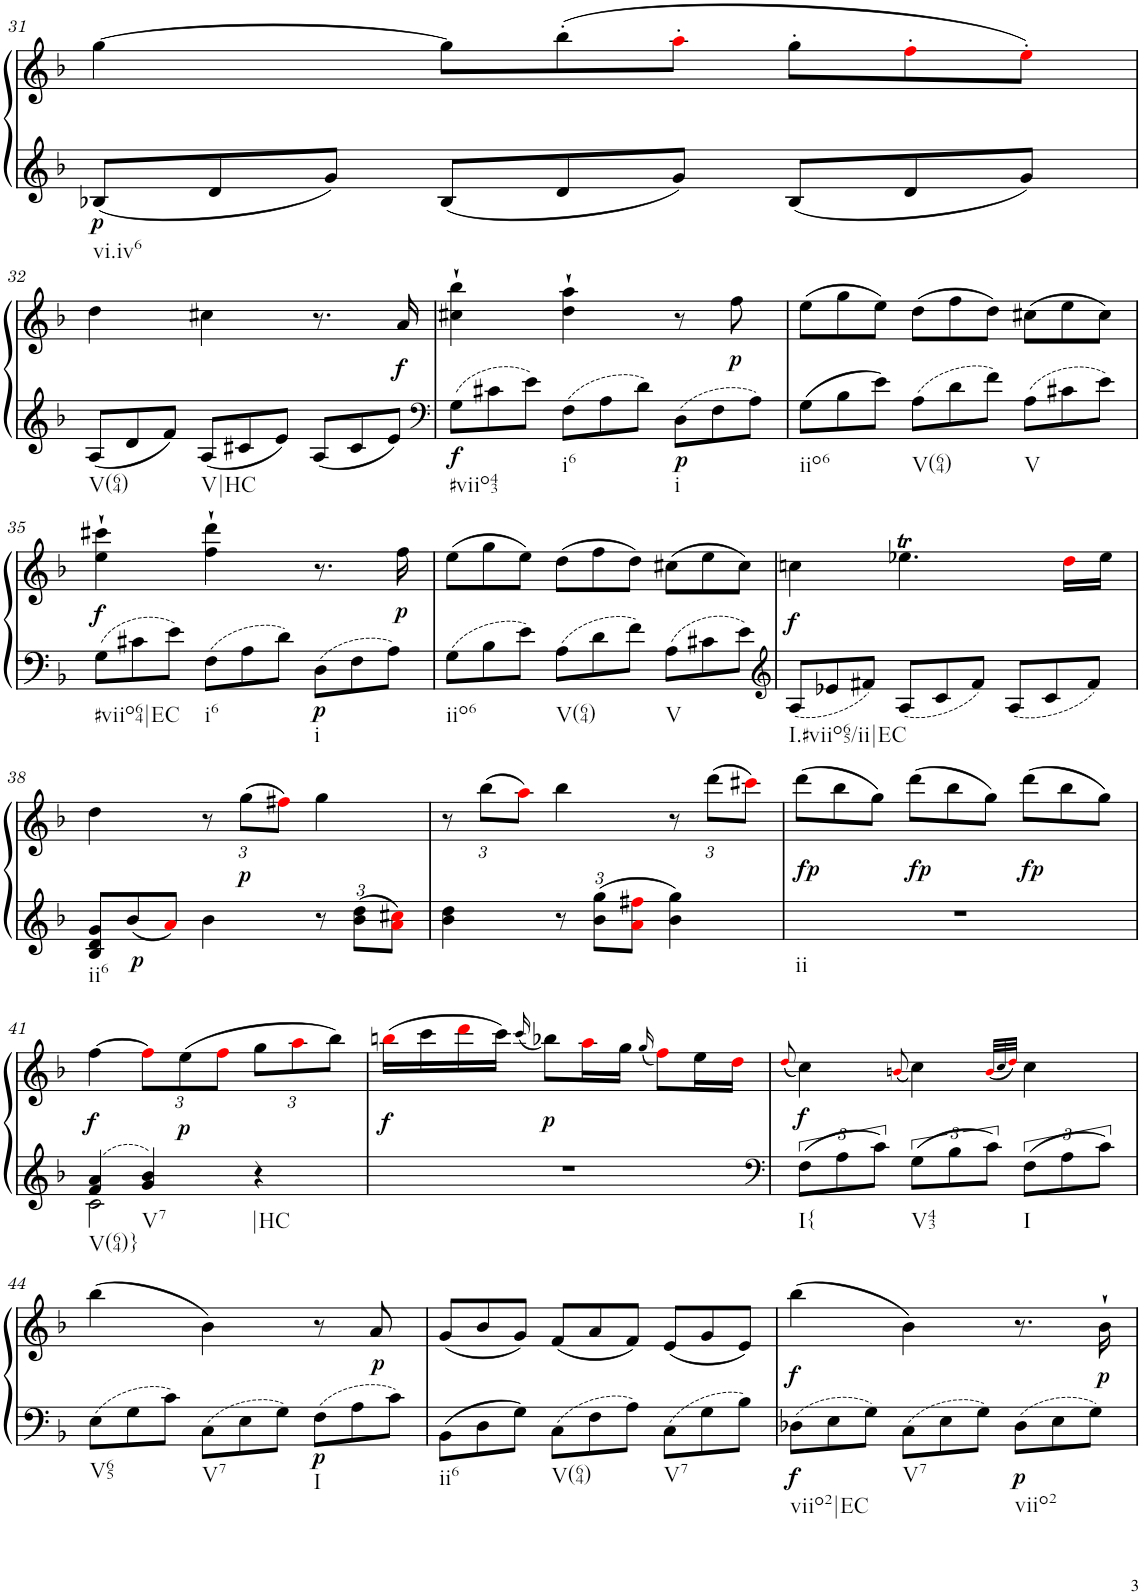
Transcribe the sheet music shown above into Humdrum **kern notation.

**kern	**kern	**dynam
*part1	*part1	*part1
*staff2	*staff1	*staff1/2
*I"Klavier linke Hand	*	*
!!LO:PB:g=z
*clefG2	*clefG2	*
*k[b-]	*k[b-]	*
*M3/4	*M3/4	*
*Xbrackettup	*	*
=31	=31	=31
!LO:TX:b:t=vi.iv6	!	!
!	!	!LO:DY:b=2
12B-X/L	[4gg\	p
12d/	.	.
12g/J	.	.
12B-/L	12gg\L]	.
12d/	(12bb-'\	.
12g/J	12aa'i\J	.
*	*Xbrackettup	*
12B-/L	12gg'\L	.
12d/	12ff'i\	.
12g/J	12ee'i\J)	.
!!LO:LB:g=z
=32	=32	=32
!LO:TX:b:t=V(64)	!	!
12A/L	4dd\	.
12d/	.	.
12f/J	.	.
!LO:TX:b:t=V|HC	!	!
12A/L	4cc#X\	.
12c#X/	.	.
12e/J	.	.
12A/L	8.r	.
12c#/	.	.
12e/J	.	.
!	!	!LO:DY:b
.	16a/	f
=33	=33	=33
*clefF4	*	*
!LO:TX:b:t=#viio43	!	!
!	!	!LO:DY:b=2
12G\L	4cc#X\` 4bb-\`	f
12c#X\	.	.
12e\J	.	.
!LO:TX:b:t=i6	!	!
12F\L	4dd\` 4aa\`	.
12A\	.	.
12d\J	.	.
!LO:TX:b:t=i	!	!
!	!	!LO:DY:b=2
12D\L	8r	p
12F\	.	.
!	!	!LO:DY:b
.	8ff\	p
12A\J	.	.
=34	=34	=34
!LO:TX:b:t=iio6	!	!
12G\L	(12ee\L	.
12B-\	12gg\	.
12e\J	12ee\J)	.
!LO:TX:b:t=V(64)	!	!
12A\L	(12dd\L	.
12d\	12ff\	.
12f\J	12dd\J)	.
!LO:TX:b:t=V	!	!
12A\L	(12cc#X\L	.
12c#X\	12ee\	.
12e\J	12cc#\J)	.
!!LO:LB:g=z
=35	=35	=35
!LO:TX:b:t=#viio64|EC	!	!
!	!	!LO:DY:b
12G\L	4ee\` 4ccc#X\`	f
12c#X\	.	.
12e\J	.	.
!LO:TX:b:t=i6	!	!
12F\L	4ff\` 4ddd\`	.
12A\	.	.
12d\J	.	.
!LO:TX:b:t=i	!	!
!	!	!LO:DY:b=2
12D\L	8.r	p
12F\	.	.
12A\J	.	.
!	!	!LO:DY:b
.	16ff\	p
=36	=36	=36
!LO:TX:b:t=iio6	!	!
12G\L	(12ee\L	.
12B-\	12gg\	.
12e\J	12ee\J)	.
!LO:TX:b:t=V(64)	!	!
12A\L	(12dd\L	.
12d\	12ff\	.
12f\J	12dd\J)	.
!LO:TX:b:t=V	!	!
12A\L	(12cc#X\L	.
12c#X\	12ee\	.
12e\J	12cc#\J)	.
=37	=37	=37
*clefG2	*	*
!LO:TX:b:t=I.#viio65/ii|EC	!	!
!	!	!LO:DY:b
12A/L	4ccn\	f
12e-X/	.	.
12f#X/J	.	.
12A/L	4.ee-XT\	.
12c/	.	.
12f#/J	.	.
12A/L	.	.
12c/	.	.
.	16ddi\LL	.
12f#/J	.	.
.	16ee-\JJ	.
!!LO:LB:g=z
=38	=38	=38
!LO:TX:b:t=ii6	!	!
12B-/ 12d/ 12g/L	4dd\	.
!	!	!LO:DY:b=2
12b-/	.	p
12ai/J	.	.
4b-\	12r	.
!	!	!LO:DY:b
.	(12gg\L	p
.	12ff#Xi\J)	.
12r	4gg\	.
12b-\ 12dd\L	.	.
12ai\ 12cc#Xi\J	.	.
=39	=39	=39
4b-\ 4dd\	12r	.
.	(12bb-\L	.
.	12aai\J)	.
12r	4bb-\	.
12b-\ 12gg\L	.	.
12ai\ 12ff#Xi\J	.	.
4b-\ 4gg\	12r	.
.	(12ddd\L	.
.	12ccc#Xi\J)	.
=40	=40	=40
!LO:TX:b:t=ii	!	!
!	!	!LO:DY:b
2.r	(12ddd\L	fp
.	12bb-\	.
.	12gg\J)	.
!	!	!LO:DY:b
.	(12ddd\L	fp
.	12bb-\	.
.	12gg\J)	.
!	!	!LO:DY:b
.	(12ddd\L	fp
.	12bb-\	.
.	12gg\J)	.
!!LO:LB:g=z
=41	=41	=41
*^	*	*
!LO:TX:b:t=V(64)}	!	!	!
!	!	!	!LO:DY:b
4f/ 4a/	2c\	[4ff\	f
!LO:TX:b:t=V7	!	!	!
4g/ 4b-/	.	12ffi\L]	.
!	!	!	!LO:DY:b
.	.	(12ee\	p
.	.	12ffi\J	.
!LO:TX:b:t=|HC	!	!	!
4r	4ryy	12gg\L	.
.	.	12aai\	.
.	.	12bb-\J)	.
*v	*v	*	*
=42	=42	=42
!	!	!LO:DY:b
2.r	(16bbni\LL	f
.	16ccc\	.
.	16dddi\	.
.	16ccc\JJ)	.
.	(16qccc/	.
!	!	!LO:DY:b
.	8bb-X\L)	p
.	16aai\L	.
.	16gg\JJ	.
.	(16qgg/	.
.	8ffi\L)	.
.	16ee\L	.
.	16ddi\JJ	.
=43	=43	=43
*clefF4	*	*
.	(8qddi/	.
*brackettup	*	*
!LO:TX:b:t=I{	!	!
!	!	!LO:DY:b
12F\L	4cc\)	f
12A\	.	.
12c\J	.	.
.	(8qbni/	.
!LO:TX:b:t=V43	!	!
12G\L	4cc\)	.
12B-\	.	.
12c\J	.	.
.	(32qbi/LLL	.
.	32qcc/	.
.	32qddi/JJJ)	.
!LO:TX:b:t=I	!	!
12F\L	4cc\	.
12A\	.	.
12c\J	.	.
!!LO:LB:g=z
=44	=44	=44
*Xbrackettup	*	*
*	*^	*
!LO:TX:b:t=V65	!	!	!
12E\L	(4bb-\	3%2ryy	.
12G\	.	.	.
12c\J	.	.	.
!LO:TX:b:t=V7	!	!	!
12C\L	4b-\)	.	.
12E\	.	.	.
12G\J	.	.	.
!LO:TX:b:t=I	!	!	!
!	!	!	!LO:DY:b=2
12F\L	8r	.	p
12A\	.	.	.
.	8a/	.	.
!	!	!	!LO:DY:b
12c\J	.	12ryy	p
=45	=45	=45	=45
!LO:TX:b:t=ii6	!	!	!
*	*v	*v	*
12BB-\L	(12g/L	.
12D\	12b-/	.
12G\J	12g/J)	.
!LO:TX:b:t=V(64)	!	!
12C\L	(12f/L	.
12F\	12a/	.
12A\J	12f/J)	.
!LO:TX:b:t=V7	!	!
12C\L	(12e/L	.
12G\	12g/	.
12B-\J	12e/J)	.
=46	=46	=46
!LO:TX:b:t=viio2|EC	!	!
!	!	!LO:DY:b=2
!	!	!LO:DY:n=1:b
12D-X\L	(4bb-\	f f
12E\	.	.
12G\J	.	.
!LO:TX:b:t=V7	!	!
12C\L	4b-\)	.
12E\	.	.
12G\J	.	.
!LO:TX:b:t=viio2	!	!
!	!	!LO:DY:n=2:b=2
12D-\L	8.r	p
12E\	.	.
12G\J	.	.
!	!	!LO:DY:n=3:b
.	16b-`\	p
=	=	=
*-	*-	*-
